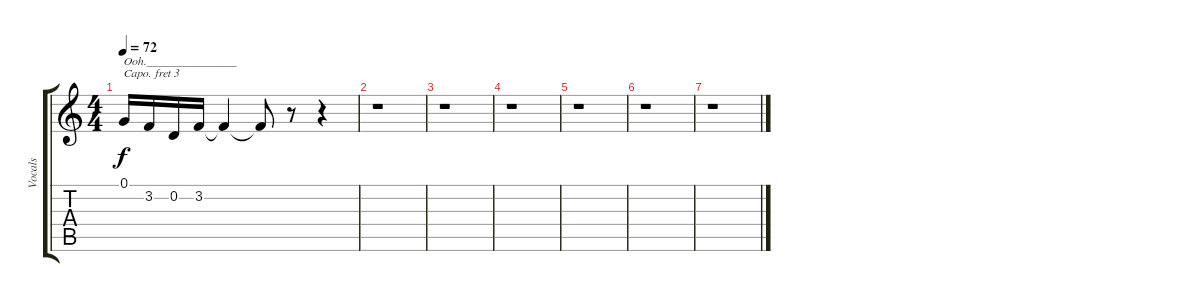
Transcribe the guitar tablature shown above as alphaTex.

\track ("Vocals" "Vocals") {instrument synthvoice}
\staff {score tabs}
\capo 3
\tuning (E4 B3 G3 D3 A2 D2) {hide}
\ts (4 4)
\tempo 72
\clef g2
\ks c
0.1.16{txt "Ooh._______________" dy f} 3.2.16 0.2.16 3.2.16 3.2{t}.4 3.2{t}.8 r.8 r.4 |
r.1 |
r.1 |
r.1 |
r.1 |
r.1 |
r.1
